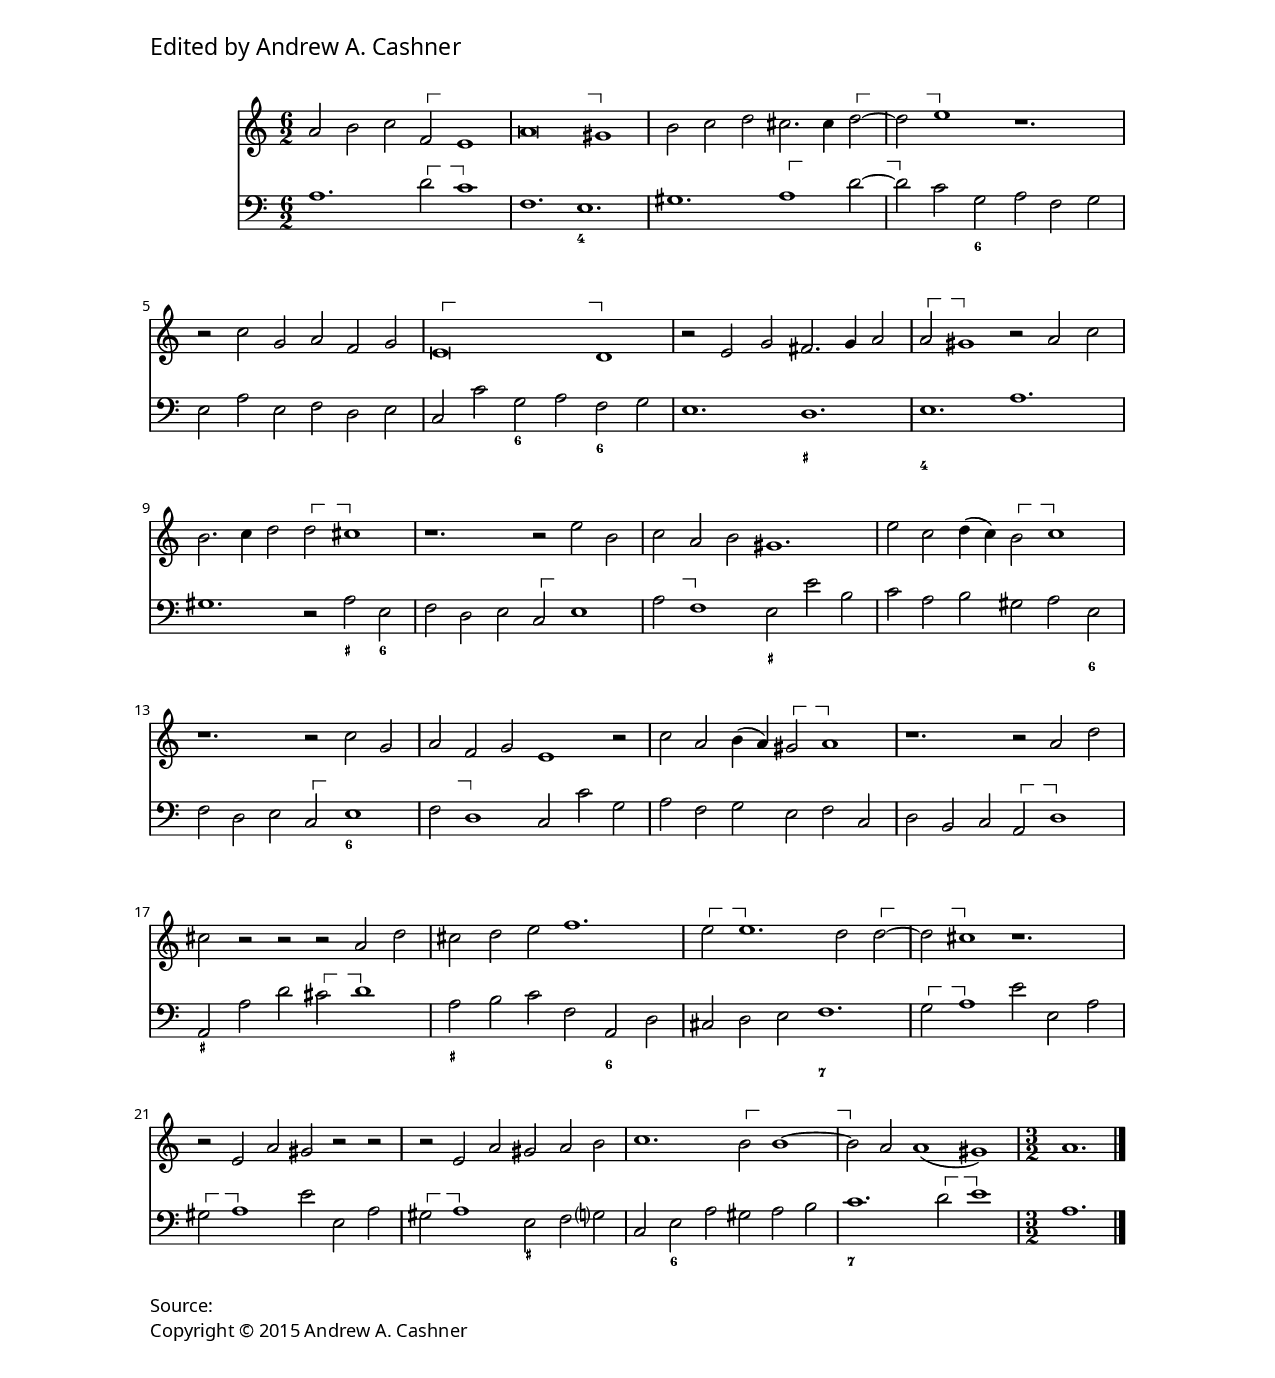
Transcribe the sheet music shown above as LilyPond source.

%% Carrión, Si los sentidos, E-SE: 28/25
%% MUSIC

%% 2016/03/31

\version "2.18.2"
\include "../ly/villancico.ly"

EstribilloSolo = {
  \clef "treble"
  \time 6/2

  a'2 b'2 c''2
  f'2\color e'1

  a'\breve gis'1\endcolor

  b'2 c''2 d''2
  cis''2. cis''4 d''2~\color

  d''2 e''1\endcolor
  r1.

  r2 c''2 g'2
  a'2 f'2 g'2

  e'\breve\color d'1\endcolor

  r2 e'2 g'2
  fis'2. g'4 a'2

  a'2\color gis'1\endcolor
  r2 a'2 c''2

  b'2. c''4 d''2
  d''2\color cis''1\endcolor

  r1.
  r2 e''2 b'2

  c''2 a'2 b'2
  gis'1.

  e''2 c''2 d''4( c''4)
  b'2\color c''1\endcolor

  r1.
  r2 c''2 g'2

  a'2 f'2 g'2
  e'1 r2

  c''2 a'2 b'4( a'4)
  gis'2\color a'1\endcolor

  r1.
  r2 a'2 d''2

  cis''2 r2 r2
  r2 a'2 d''2

  cis''2 d''2 e''2
  f''1.

  e''2\color e''1.\endcolor d''2 d''2~\color

  d''2 cis''1\endcolor
  r1.

  r2 e'2 a'2
  gis'2 r2 r2

  r2 e'2 a'2
  gis'2 a'2 b'2

  c''1.
  b'2\color b'1~

  b'2\endcolor a'2 a'1( gis'1)

  \time 3/2
  a'1. \FinalBar
}

EstribilloAcomp = {
  \clef "bass"
  \time 6/2
    
  a1.
  d'2\color c'1\endcolor

  f1.
  << e1. \figures { <4> } >>

  gis1.
  a1\color d'2~

  d'2\endcolor c'2 << g2 \figures { <6> } >>
  a2 f2 g2

    %% m. 5
  e2 a2 e2
  f2 d2 e2

  c2 c'2 << g2 \figures { <6> } >>
  a2 << f2 \figures { <6> } >> g2

  e1. << d1. \figures { <_+> } >>

  << e1. \figures { <4> } >> a1.

  gis1.
  r2 << { a2 e2 } \figures { <_+> <6> } >>

    %% m. 10
  f2 d2 e2
  c2\color e1

  a2 f1\endcolor
  <<  e2 \figures { <_+> } >> e'2 b2

  c'2 a2 b2
  gis2 a2 << e2 \figures { <6> } >>

  f2 d2 e2
  c2\color << e1 \figures { <6> } >>

  f2 d1\endcolor
  c2 c'2 g2

    %% m. 15
  a2 f2 g2
  e2 f2 c2

  d2 b,2 c2
  a,2\color d1\endcolor

  << a,2 \figures { <_+> } >> a2 d'2
  cis'2\color d'1\endcolor

  << a2 \figures { <_+> } >> b2 c'2
  f2 << a,2 \figures { <6> } >> d2

  cis2 d2 e2
  << f1. \figures { <7> } >>

    %% m. 20
  g2\color a1\endcolor
  e'2 e2 a2

  gis2\color a1\endcolor
  e'2 e2 a2

  gis2\color a1\endcolor
  << e2 \figures { <_+> } >> f2 g?2

  c2 << e2 \figures { <6> } >> a2
  gis2 a2 b2

  << c'1. \figures { <7> } >>
  d'2\color e'1\endcolor

  \time 3/2
  a1.

}


\score {
  <<
    \new Staff
    <<
      \new Voice = "Solo" { \EstribilloSolo }
    >>
    \new Staff
    <<
      \new Voice = "Acomp" { \EstribilloAcomp }
    >>
  >>
  \layout {
    \context {
      \Score \colorbrackets
    }
  }
  
}
